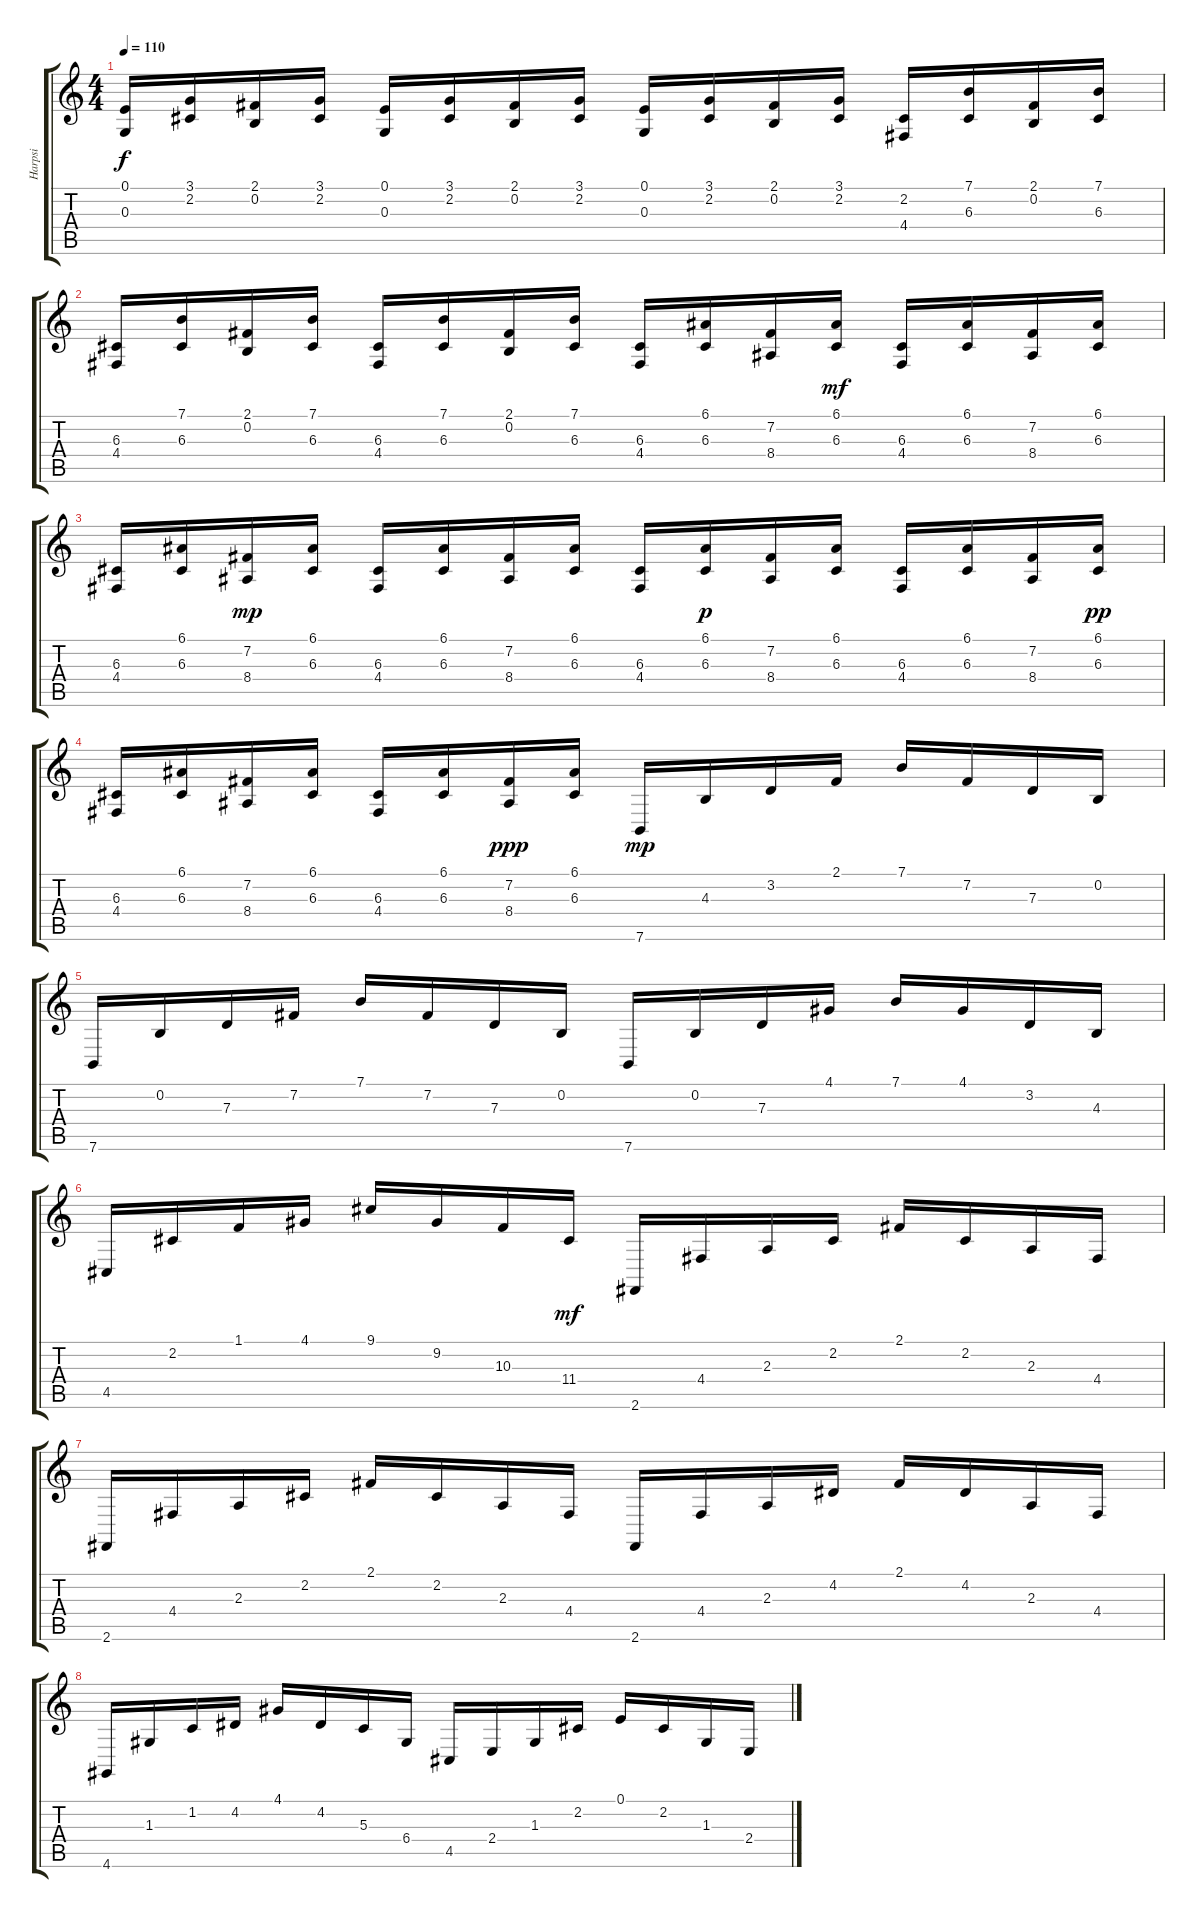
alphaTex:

\track ("Harpsi" "Harpsi") {instrument harpsichord}
\staff {score tabs}
\tuning (E4 B3 G3 D3 A2 E2) {hide}
\ts (4 4)
\tempo 110
\clef g2
\ks c
(0.1 0.3).16{dy f} (3.1 2.2).16 (2.1 0.2).16 (3.1 2.2).16 (0.1 0.3).16 (3.1 2.2).16 (2.1 0.2).16 (3.1 2.2).16 (0.1 0.3).16 (3.1 2.2).16 (2.1 0.2).16 (3.1 2.2).16 (2.2 4.4).16 (7.1 6.3).16 (2.1 0.2).16 (7.1 6.3).16 |
(6.3 4.4).16 (7.1 6.3).16 (2.1 0.2).16 (7.1 6.3).16 (6.3 4.4).16 (7.1 6.3).16 (2.1 0.2).16 (7.1 6.3).16 (6.3 4.4).16 (6.1 6.3).16 (7.2 8.4).16 (6.1 6.3).16{dy mf} (6.3 4.4).16 (6.1 6.3).16 (7.2 8.4).16 (6.1 6.3).16 |
(6.3 4.4).16 (6.1 6.3).16 (7.2 8.4).16{dy mp} (6.1 6.3).16 (6.3 4.4).16 (6.1 6.3).16 (7.2 8.4).16 (6.1 6.3).16 (6.3 4.4).16 (6.1 6.3).16{dy p} (7.2 8.4).16 (6.1 6.3).16 (6.3 4.4).16 (6.1 6.3).16 (7.2 8.4).16 (6.1 6.3).16{dy pp} |
(6.3 4.4).16 (6.1 6.3).16 (7.2 8.4).16 (6.1 6.3).16 (6.3 4.4).16 (6.1 6.3).16 (7.2 8.4).16{dy ppp} (6.1 6.3).16 7.6.16{dy mp} 4.3.16 3.2.16 2.1.16 7.1.16 7.2.16 7.3.16 0.2.16 |
7.6.16 0.2.16 7.3.16 7.2.16 7.1.16 7.2.16 7.3.16 0.2.16 7.6.16 0.2.16 7.3.16 4.1.16 7.1.16 4.1.16 3.2.16 4.3.16 |
4.5.16 2.2.16 1.1.16 4.1.16 9.1.16 9.2.16 10.3.16 11.4.16{dy mf} 2.6.16 4.4.16 2.3.16 2.2.16 2.1.16 2.2.16 2.3.16 4.4.16 |
2.6.16 4.4.16 2.3.16 2.2.16 2.1.16 2.2.16 2.3.16 4.4.16 2.6.16 4.4.16 2.3.16 4.2.16 2.1.16 4.2.16 2.3.16 4.4.16 |
4.6.16 1.3.16 1.2.16 4.2.16 4.1.16 4.2.16 5.3.16 6.4.16 4.5.16 2.4.16 1.3.16 2.2.16 0.1.16 2.2.16 1.3.16 2.4.16
